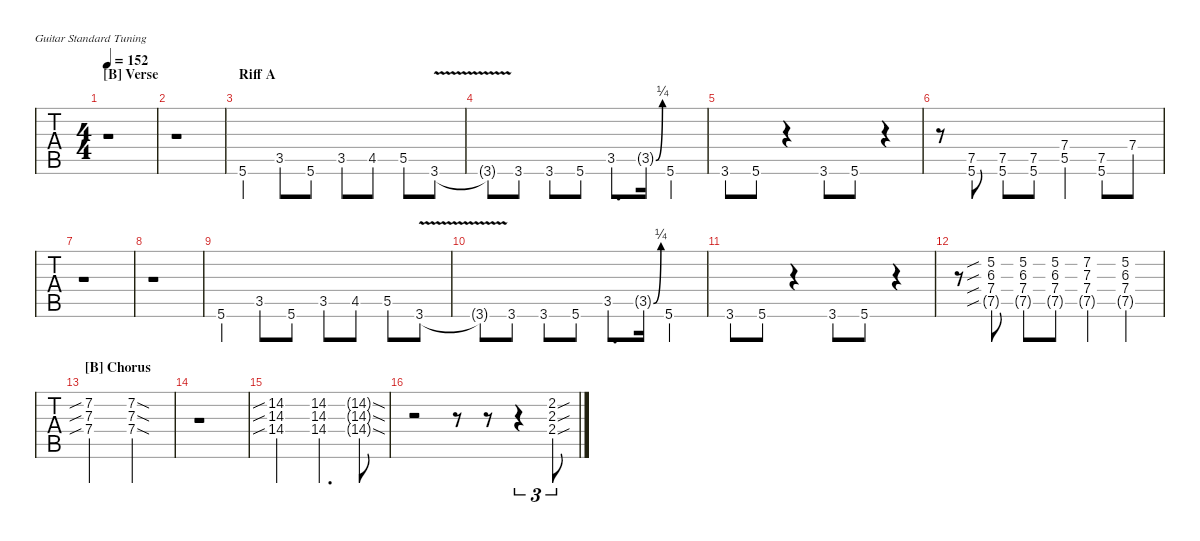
\hideDynamics
\bracketExtendMode nobrackets
\singleTrackTrackNamePolicy hidden
\multiTrackTrackNamePolicy hidden
\firstSystemTrackNameMode fullname
\firstSystemTrackNameOrientation horizontal
\otherSystemsTrackNameOrientation horizontal
\track ("Guitar III" "Gui III") {instrument overdrivenguitar}
\staff {tabs}
\tuning (E4 B3 G3 D3 A2 E2)
\ts (4 4)
\section ("B" "Verse")
\tempo 152
\clef g2
\ks c
r.1{dy f} |
r.1 |
\section ("" "Riff A")
5.6.4 3.5.8 5.6.8 3.5.8 4.5{acc #}.8 5.5.8 3.6{v}.8 |
3.6{v t}.8 3.6.8 3.6.8 5.6.8 3.5.8{d} 3.5{be (bend 0 0 60 1) g}.16 5.6.4 |
3.6{ac}.8 5.6{ac}.8 r.4 3.6{ac}.8 5.6{ac}.8 r.4 |
r.8 (7.5 5.6{ac}).8 (7.5 5.6{ac}).8 (7.5 5.6{ac}).8 (7.4 5.5{ac}).4 (7.5 5.6{ac}).8 7.4.8 |
r.1 |
r.1 |
5.6{ac}.4 3.5.8 5.6.8 3.5.8 4.5{acc #}.8 5.5.8 3.6{v ac}.8 |
3.6{t}.8 3.6.8 3.6.8 5.6.8 3.5.8{d} 3.5{be (bend 0 0 60 1) g}.16 5.6.4 |
3.6{ac}.8 5.6{ac}.8 r.4 3.6{ac}.8 5.6{ac}.8 r.4 |
r.8 (5.2{sib} 6.3{sib acc #} 7.4{sib} 7.5{sib g}).8 (5.2 6.3{acc #} 7.4 7.5{g}).8 (5.2 6.3{acc #} 7.4 7.5{g}).8 (7.2{acc #} 7.3 7.4 7.5{g}).4 (5.2 6.3{acc #} 7.4 7.5{g}).4 |
\section ("B" "Chorus")
(7.2{sib ac acc #} 7.3{sib} 7.4{sib}).2{dy mf} (7.2{sod acc #} 7.3{sod} 7.4{sod}).2 |
r.1 |
(14.2{sib ac acc #} 14.3{sib} 14.4{sib}).2 (14.2{acc #} 14.3 14.4).4{d} (14.2{sod g acc #} 14.3{sod g} 14.4{sod g}).8{dy ff} |
r.2 r.8 r.8 r.4{tu (3 2)} (2.2{sou acc #} 2.3{sou} 2.4{sou}).8{tu (3 2) dy mf}
